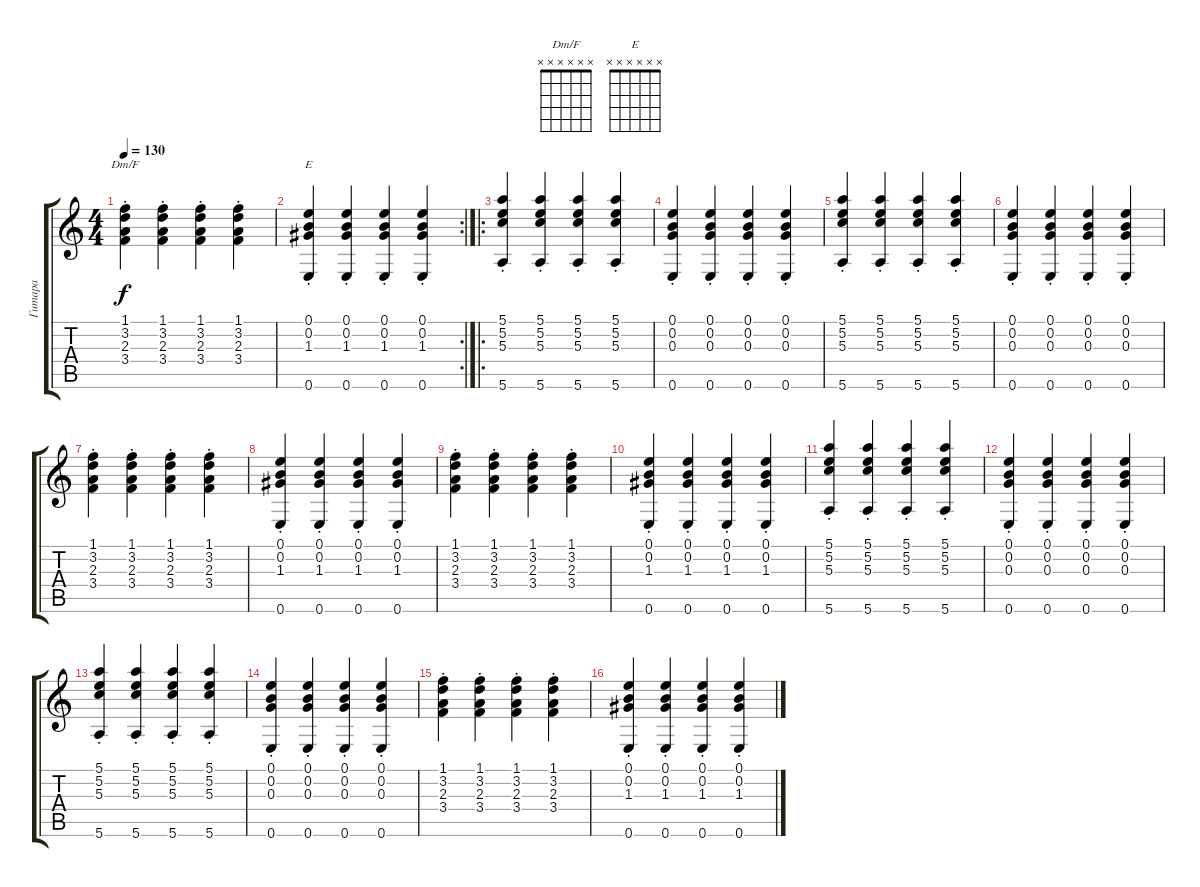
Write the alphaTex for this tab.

\track ("Гитара" "Гитара") {instrument acousticguitarnylon}
\staff {score tabs}
\tuning (E4 B3 G3 D3 A2 E2) {hide}
\chord ("Dm/F" x x x x x x)
\chord ("E" x x x x x x)
\ts (4 4)
\tempo 130
\clef g2
\ks c
(1.1{st} 3.2{st} 2.3{st} 3.4{st}).4{ch "Dm/F" dy f} (1.1{st} 3.2{st} 2.3{st} 3.4{st}).4 (1.1{st} 3.2{st} 2.3{st} 3.4{st}).4 (1.1{st} 3.2{st} 2.3{st} 3.4{st}).4 |
\rc 2
(0.1{st} 0.2{st} 1.3{st} 0.6{st}).4{ch "E"} (0.1{st} 0.2{st} 1.3{st} 0.6{st}).4 (0.1{st} 0.2{st} 1.3{st} 0.6{st}).4 (0.1{st} 0.2{st} 1.3{st} 0.6{st}).4 |
\ro
(5.1{st} 5.2{st} 5.3{st} 5.6{st}).4 (5.1{st} 5.2{st} 5.3{st} 5.6{st}).4 (5.1{st} 5.2{st} 5.3{st} 5.6{st}).4 (5.1{st} 5.2{st} 5.3{st} 5.6{st}).4 |
(0.1{st} 0.2{st} 0.3{st} 0.6{st}).4 (0.1{st} 0.2{st} 0.3{st} 0.6{st}).4 (0.1{st} 0.2{st} 0.3{st} 0.6{st}).4 (0.1{st} 0.2{st} 0.3{st} 0.6{st}).4 |
(5.1{st} 5.2{st} 5.3{st} 5.6{st}).4 (5.1{st} 5.2{st} 5.3{st} 5.6{st}).4 (5.1{st} 5.2{st} 5.3{st} 5.6{st}).4 (5.1{st} 5.2{st} 5.3{st} 5.6{st}).4 |
(0.1{st} 0.2{st} 0.3{st} 0.6{st}).4 (0.1{st} 0.2{st} 0.3{st} 0.6{st}).4 (0.1{st} 0.2{st} 0.3{st} 0.6{st}).4 (0.1{st} 0.2{st} 0.3{st} 0.6{st}).4 |
(1.1 3.2{st} 2.3{st} 3.4{st}).4 (1.1{st} 3.2{st} 2.3{st} 3.4{st}).4 (1.1{st} 3.2{st} 2.3{st} 3.4{st}).4 (1.1{st} 3.2{st} 2.3{st} 3.4{st}).4 |
(0.1{st} 0.2{st} 1.3{st} 0.6{st}).4 (0.1{st} 0.2{st} 1.3{st} 0.6{st}).4 (0.1{st} 0.2{st} 1.3{st} 0.6{st}).4 (0.1{st} 0.2{st} 1.3{st} 0.6{st}).4 |
(1.1{st} 3.2{st} 2.3{st} 3.4{st}).4 (1.1{st} 3.2{st} 2.3{st} 3.4{st}).4 (1.1{st} 3.2{st} 2.3{st} 3.4{st}).4 (1.1{st} 3.2{st} 2.3{st} 3.4{st}).4 |
(0.1{st} 0.2{st} 1.3{st} 0.6{st}).4 (0.1{st} 0.2{st} 1.3{st} 0.6{st}).4 (0.1{st} 0.2{st} 1.3{st} 0.6{st}).4 (0.1{st} 0.2{st} 1.3{st} 0.6{st}).4 |
(5.1{st} 5.2{st} 5.3{st} 5.6{st}).4 (5.1{st} 5.2{st} 5.3{st} 5.6{st}).4 (5.1{st} 5.2{st} 5.3{st} 5.6{st}).4 (5.1{st} 5.2{st} 5.3{st} 5.6{st}).4 |
(0.1{st} 0.2{st} 0.3{st} 0.6{st}).4 (0.1{st} 0.2{st} 0.3{st} 0.6{st}).4 (0.1{st} 0.2{st} 0.3{st} 0.6{st}).4 (0.1{st} 0.2{st} 0.3{st} 0.6{st}).4 |
(5.1{st} 5.2{st} 5.3{st} 5.6{st}).4 (5.1{st} 5.2{st} 5.3{st} 5.6{st}).4 (5.1{st} 5.2{st} 5.3{st} 5.6{st}).4 (5.1{st} 5.2{st} 5.3{st} 5.6{st}).4 |
(0.1{st} 0.2{st} 0.3{st} 0.6{st}).4 (0.1{st} 0.2{st} 0.3{st} 0.6{st}).4 (0.1{st} 0.2{st} 0.3{st} 0.6{st}).4 (0.1{st} 0.2{st} 0.3{st} 0.6{st}).4 |
(1.1{st} 3.2{st} 2.3{st} 3.4{st}).4 (1.1{st} 3.2{st} 2.3{st} 3.4{st}).4 (1.1{st} 3.2{st} 2.3{st} 3.4{st}).4 (1.1{st} 3.2{st} 2.3{st} 3.4{st}).4 |
(0.1{st} 0.2{st} 1.3{st} 0.6{st}).4 (0.1{st} 0.2{st} 1.3{st} 0.6{st}).4 (0.1{st} 0.2{st} 1.3{st} 0.6{st}).4 (0.1{st} 0.2{st} 1.3{st} 0.6{st}).4
